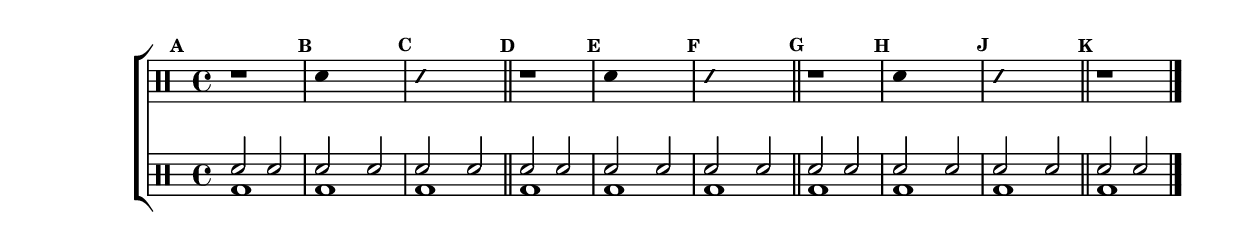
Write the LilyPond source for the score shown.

%-*- coding: utf-8 -*-

\version "2.16.0"

%\header {title = "aquecendo e divertindo-se com 6 notas"}

\new ChoirStaff <<

\drummode <<

\drums {
\override Staff.TimeSignature #'style = #'()
\time 4/4 

\override Score.BarNumber #'transparent = ##t
\override Score.RehearsalMark #'font-size = #-2
\set Score.markFormatter = #format-mark-numbers

\context DrumVoice = "1" { }
\context DrumVoice = "2" { }

{ 

\mark \default
r1
\mark \default
\override Stem #'transparent = ##t
sn4 s2.
\mark \default
\override NoteHead #'style = #'slash
\override NoteHead #'font-size = #-4
sn4 s2.
\revert NoteHead #'style 
\revert NoteHead #'font-size


\mark \default
r1
\mark \default
\override Stem #'transparent = ##t
sn4 s2.
\mark \default
\override NoteHead #'style = #'slash
\override NoteHead #'font-size = #-4
sn4 s2.
\revert NoteHead #'style 
\revert NoteHead #'font-size


\mark \default
r1
\mark \default
\override Stem #'transparent = ##t
sn4 s2.
\mark \default
\override NoteHead #'style = #'slash
\override NoteHead #'font-size = #-4
sn4 s2.
\revert NoteHead #'style 
\revert NoteHead #'font-size

r1


\bar "|."

  
}

}


\drums {

\override Staff.TimeSignature #'style = #'()
\time 4/4 

\override Score.BarNumber #'transparent = ##t
\override Score.RehearsalMark #'font-size = #-2
\set Score.markFormatter = #format-mark-numbers

\context DrumVoice = "1" { }
\context DrumVoice = "2" { }

<<

{

\mark \default
sn2 sn
\mark \default
sn2 sn
\mark \default
sn2 sn
\bar "||"


\mark \default
sn2 sn
\mark \default
sn2 sn
\mark \default
sn2 sn
\bar "||"


\mark \default
sn2 sn
\mark \default
sn2 sn
\mark \default
sn2 sn
\bar "||"


\mark \default
sn2 sn 

\bar "|."

  
}

\\

{

bd1 bd1 bd1 
bd1 bd1 bd1
bd1 bd1 bd1
bd1
}

>>

}

>>

>>